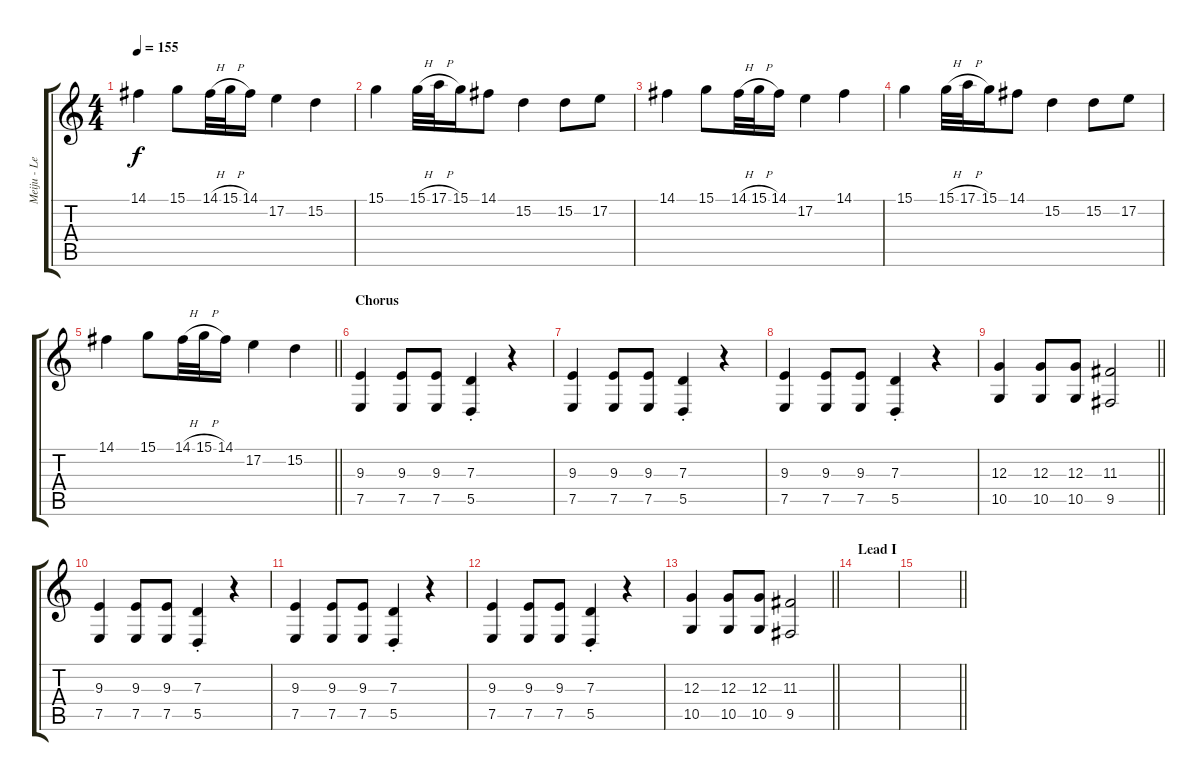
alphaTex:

\track ("Meiju - Lead" "Meiju - Le") {instrument synthstrings1}
\staff {score tabs}
\tuning (E4 B3 G3 D3 A2 E2) {hide}
\ts (4 4)
\tempo 155
\clef g2
\ks c
14.1.4{dy f} 15.1.8 14.1{h}.32 15.1{h}.32 14.1.16 17.2.4 15.2.4 |
15.1.4 15.1{h}.32 17.1{h}.32 15.1.16 14.1.8 15.2.4 15.2.8 17.2.8 |
14.1.4 15.1.8 14.1{h}.32 15.1{h}.32 14.1.16 17.2.4 14.1.4 |
15.1.4 15.1{h}.32 17.1{h}.32 15.1.16 14.1.8 15.2.4 15.2.8 17.2.8 |
\barLineRight lightlight
14.1.4 15.1.8 14.1{h}.32 15.1{h}.32 14.1.16 17.2.4 15.2.4 |
\section ("" "Chorus")
(9.3 7.5).4 (9.3 7.5).8 (9.3 7.5).8 (7.3{st} 5.5{st}).4 r.4 |
(9.3 7.5).4 (9.3 7.5).8 (9.3 7.5).8 (7.3{st} 5.5{st}).4 r.4 |
(9.3 7.5).4 (9.3 7.5).8 (9.3 7.5).8 (7.3{st} 5.5{st}).4 r.4 |
\barLineRight lightlight
(12.3 10.5).4 (12.3 10.5).8 (12.3 10.5).8 (11.3 9.5).2 |
(9.3 7.5).4 (9.3 7.5).8 (9.3 7.5).8 (7.3{st} 5.5{st}).4 r.4 |
(9.3 7.5).4 (9.3 7.5).8 (9.3 7.5).8 (7.3{st} 5.5{st}).4 r.4 |
(9.3 7.5).4 (9.3 7.5).8 (9.3 7.5).8 (7.3{st} 5.5{st}).4 r.4 |
\barLineRight lightlight
(12.3 10.5).4 (12.3 10.5).8 (12.3 10.5).8 (11.3 9.5).2 |
\section ("" "Lead I")
|
\barLineRight lightlight
